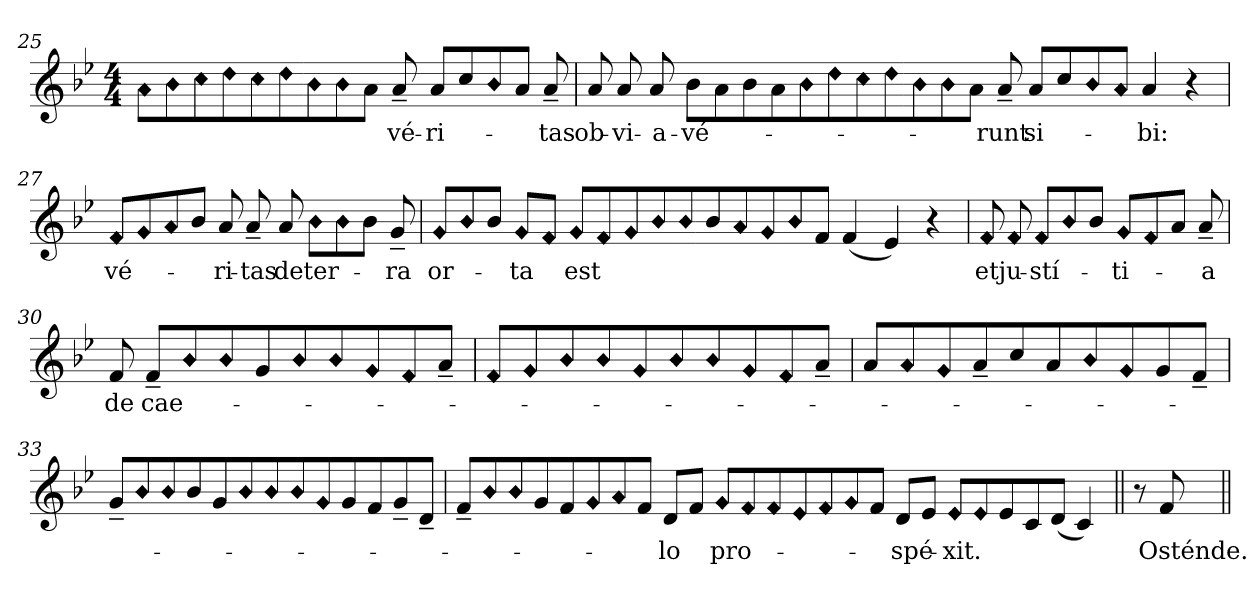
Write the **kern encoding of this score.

**kern	**text
*part1	*part1
*staff1	*staff1
*clefG2	*
*k[b-e-]	*
*B-:	*
*M4/4	*
=25	=25
!LO:N:head=diamond	!
8ai\L	.
!LO:N:head=diamond	!
8b-i\	.
!LO:N:head=diamond	!
8cci\	.
!LO:N:head=diamond	!
8ddi\	.
!LO:N:head=diamond	!
8cci\	.
!LO:N:head=diamond	!
8ddi\	.
!LO:N:head=diamond	!
8b-i\	.
!LO:N:head=diamond	!
8b-i\	.
8ai\J	.
!	!LO:LY:b:color=#000000
8a~i/	vé-
!	!LO:LY:b:color=#000000
8ai/L	-ri-
8cci/	.
!LO:N:head=diamond	!
8b-i/	.
8ai/J	.
!	!LO:LY:b:color=#000000
8a~i/	-tas
!!LO:LB:g=z
=26'	=26'
!	!LO:LY:b:color=#000000
8ai/	ob-
!	!LO:LY:b:color=#000000
8ai/	-vi-
!	!LO:LY:b:color=#000000
8ai/	-a-
!	!LO:LY:b:color=#000000
8b-i\L	-vé-
8ai\	.
8b-i\	.
8ai\	.
!LO:N:head=diamond	!
8b-i\	.
!LO:N:head=diamond	!
8ddi\	.
!LO:N:head=diamond	!
8cci\	.
!LO:N:head=diamond	!
8ddi\	.
!LO:N:head=diamond	!
8b-i\	.
!LO:N:head=diamond	!
8b-i\	.
8ai\J	.
!	!LO:LY:b:color=#000000
8a~i/	-runt
!	!LO:LY:b:color=#000000
8ai/L	si-
8cci/	.
!LO:N:head=diamond	!
8b-i/	.
!LO:N:head=diamond	!
8ai/J	.
!	!LO:LY:b:color=#000000
4ai/	-bi:
4r	.
=27	=27
!LO:N:head=diamond	!
!	!LO:LY:b:color=#000000
8fi/L	vé-
!LO:N:head=diamond	!
8gi/	.
!LO:N:head=diamond	!
8ai/	.
8b-i/J	.
!	!LO:LY:b:color=#000000
8ai/	-ri-
!	!LO:LY:b:color=#000000
8a~i/	-tas
!	!LO:LY:b:color=#000000
8ai/	de
!LO:N:head=diamond	!
!	!LO:LY:b:color=#000000
8b-i\L	ter-
!LO:N:head=diamond	!
8b-i\	.
8b-i\J	.
!	!LO:LY:b:color=#000000
8g~i/	-ra
!!LO:LB:g=z
=28'	=28'
!LO:N:head=diamond	!
!	!LO:LY:b:color=#000000
8gi/L	or-
!LO:N:head=diamond	!
8b-i/	.
8b-i/J	.
!LO:N:head=diamond	!
!	!LO:LY:b:color=#000000
8gi/L	-ta
!LO:N:head=diamond	!
8fi/J	.
!LO:N:head=diamond	!
!	!LO:LY:b:color=#000000
8gi/L	est
!LO:N:head=diamond	!
8fi/	.
!LO:N:head=diamond	!
8gi/	.
!LO:N:head=diamond	!
8b-i/	.
!LO:N:head=diamond	!
8b-i/	.
8b-i/	.
!LO:N:head=diamond	!
8ai/	.
!LO:N:head=diamond	!
8gi/	.
!LO:N:head=diamond	!
8b-i/	.
8fi/J	.
(4fi/	.
4e-i/)	.
4r	.
=29	=29
!LO:N:head=diamond	!
!	!LO:LY:b:color=#000000
8fi/	et
!LO:N:head=diamond	!
!	!LO:LY:b:color=#000000
8fi/	ju-
!LO:N:head=diamond	!
!	!LO:LY:b:color=#000000
8fi/L	-stí-
!LO:N:head=diamond	!
8b-i/	.
8b-i/J	.
!LO:N:head=diamond	!
!	!LO:LY:b:color=#000000
8gi/L	-ti-
!LO:N:head=diamond	!
8fi/	.
8ai/J	.
!	!LO:LY:b:color=#000000
8a~i/	-a
=30'	=30'
!	!LO:LY:b:color=#000000
8fi/	de
!	!LO:LY:b:color=#000000
8f~i/L	cae-
!LO:N:head=diamond	!
8b-i/	.
!LO:N:head=diamond	!
8b-i/	.
8gi/	.
!LO:N:head=diamond	!
8b-i/	.
!LO:N:head=diamond	!
8b-i/	.
!LO:N:head=diamond	!
8gi/	.
!LO:N:head=diamond	!
8fi/	.
8a~i/J	.
!!LO:LB:g=z
=31'	=31'
!LO:N:head=diamond	!
8fi/L	.
!LO:N:head=diamond	!
8gi/	.
!LO:N:head=diamond	!
8b-i/	.
!LO:N:head=diamond	!
8b-i/	.
!LO:N:head=diamond	!
8gi/	.
!LO:N:head=diamond	!
8b-i/	.
!LO:N:head=diamond	!
8b-i/	.
!LO:N:head=diamond	!
8gi/	.
!LO:N:head=diamond	!
8fi/	.
8a~i/J	.
=32'	=32'
8ai/L	.
!LO:N:head=diamond	!
8ai/	.
!LO:N:head=diamond	!
8gi/	.
8a~i/	.
8cci/	.
8ai/	.
!LO:N:head=diamond	!
8b-i/	.
!LO:N:head=diamond	!
8gi/	.
8gi/	.
8f~i/J	.
=33'	=33'
8g~i/L	.
!LO:N:head=diamond	!
8b-i/	.
!LO:N:head=diamond	!
8b-i/	.
8b-i/	.
8gi/	.
!LO:N:head=diamond	!
8b-i/	.
!LO:N:head=diamond	!
8b-i/	.
!LO:N:head=diamond	!
8b-i/	.
!LO:N:head=diamond	!
8gi/	.
8gi/	.
8fi/	.
8g~i/	.
8d~i/J	.
!!LO:LB:g=z
=34'	=34'
8f~i/L	.
!LO:N:head=diamond	!
8b-i/	.
!LO:N:head=diamond	!
8b-i/	.
8gi/	.
8fi/	.
!LO:N:head=diamond	!
8gi/	.
!LO:N:head=diamond	!
8ai/	.
8fi/J	.
!	!LO:LY:b:color=#000000
8di/L	-lo
8fi/J	.
!LO:N:head=diamond	!
!	!LO:LY:b:color=#000000
8gi/L	pro-
!LO:N:head=diamond	!
8fi/	.
!LO:N:head=diamond	!
8fi/	.
!LO:N:head=diamond	!
8e-i/	.
!LO:N:head=diamond	!
8fi/	.
!LO:N:head=diamond	!
8gi/	.
8fi/J	.
!	!LO:LY:b:color=#000000
8di/L	-spé-
8e-i/J	.
!LO:N:head=diamond	!
!	!LO:LY:b:color=#000000
8e-i/L	-xit.
!LO:N:head=diamond	!
8e-i/	.
8e-i/	.
8ci/	.
(8di/J	.
4ci/)	.
=35||	=35||
8r	.
!	!LO:LY:b:color=#000000
8fi/	Osténde.
=||	=||
*-	*-
